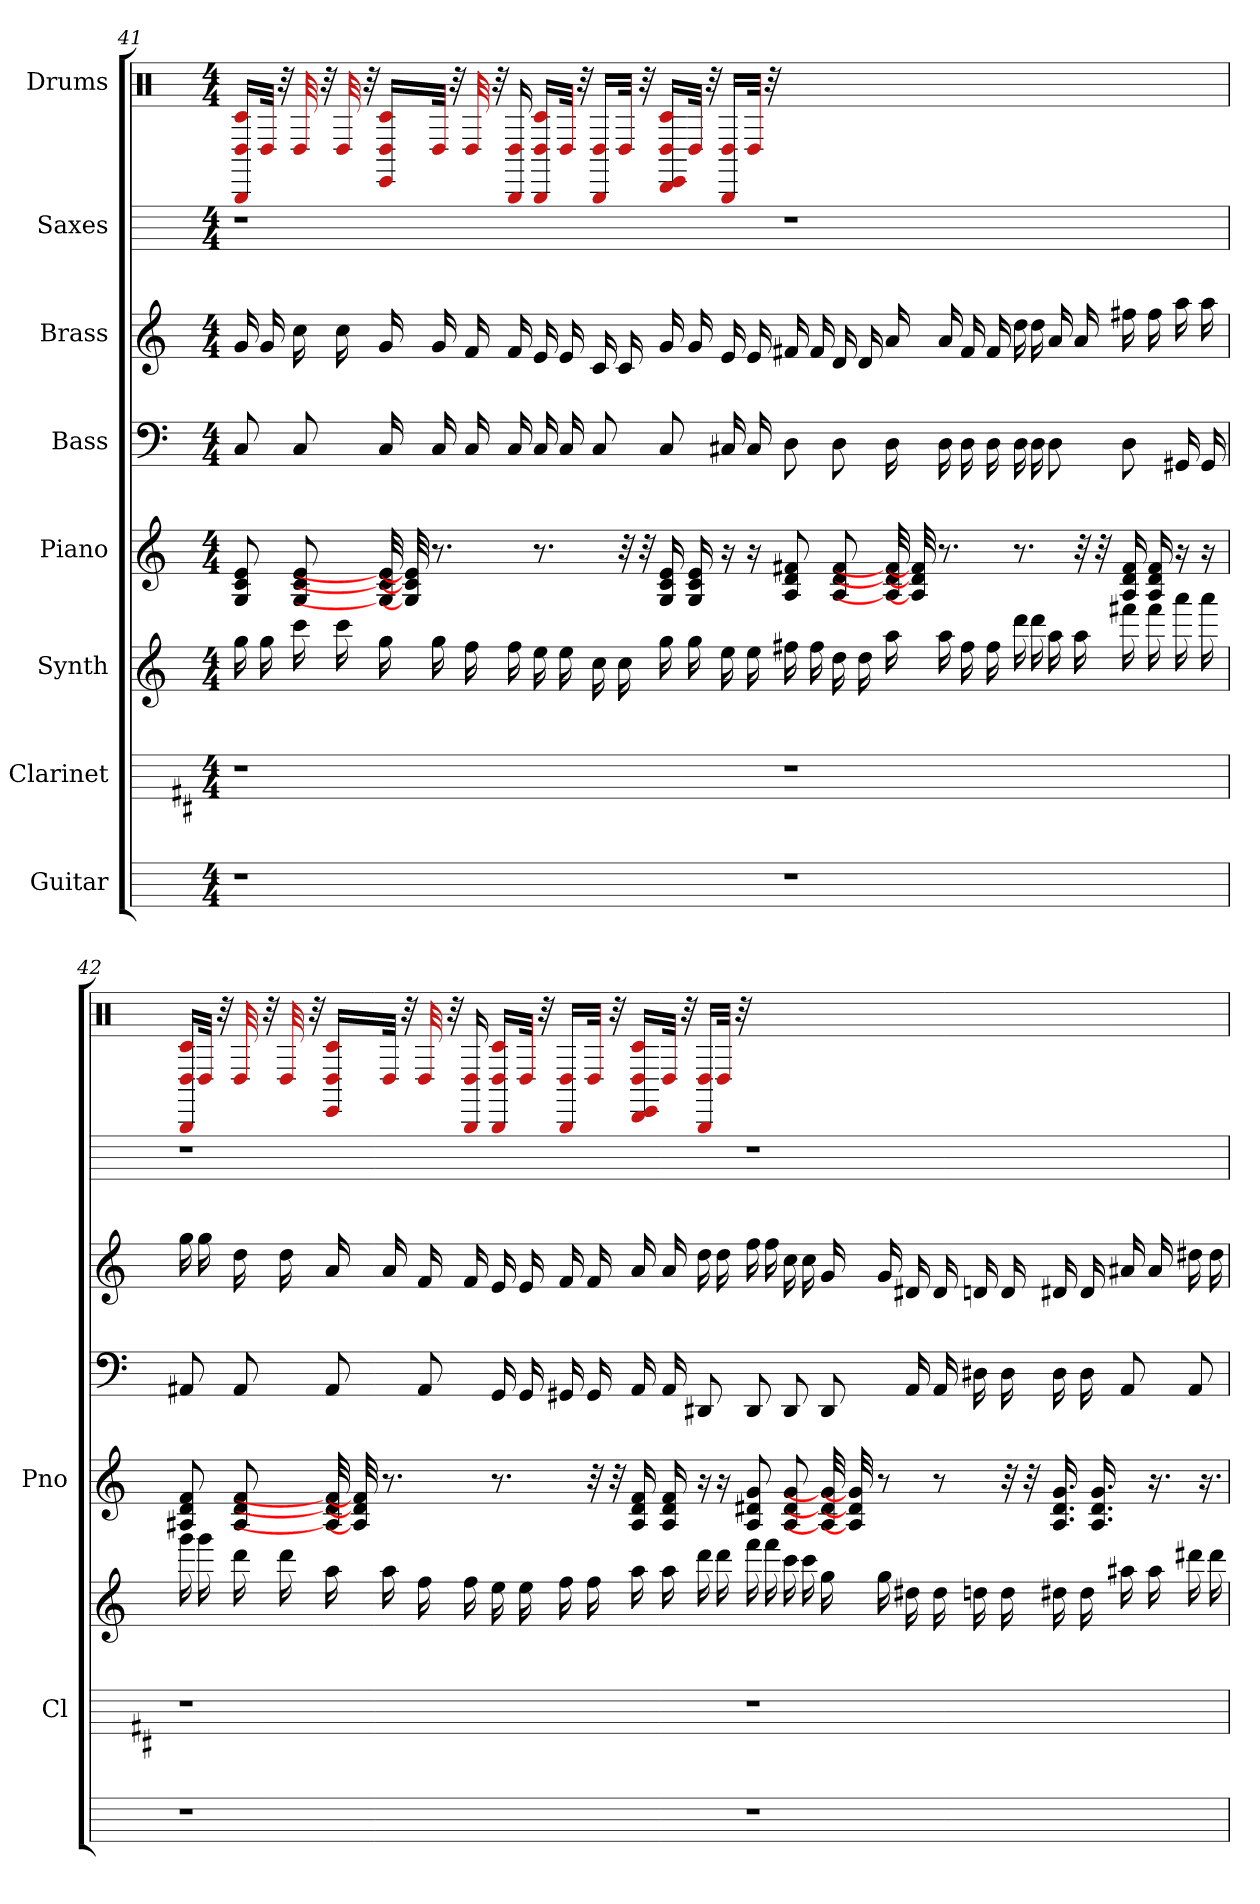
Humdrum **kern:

**kern	**kern	**kern	**kern	**kern	**kern	**kern	**kern
*part8	*part7	*part6	*part5	*part4	*part3	*part2	*part1
*staff8	*staff7	*staff6	*staff5	*staff4	*staff3	*staff2	*staff1
*I"Guitar	*I"Clarinet	*I"Synth	*I"Piano	*I"Bass	*I"Brass	*I"Saxes	*I"Drums
*	*I'Cl	*	*I'Pno	*	*	*	*
*	*	*	*	*	*	*	*clefX
*	*ITrd1c2	*	*	*	*	*ITrd8c14	*
*k[]	*k[]	*k[]	*k[]	*k[]	*k[]	*k[]	*k[]
*M4/4	*M4/4	*M4/4	*M4/4	*M4/4	*M4/4	*M4/4	*M4/4
=41	=41	=41	=41	=41	=41	=41	=41
1r	1r	16gg	8e 8c 8G	8C	16g	1r	16BBB/ 16D#/ 16c/LL
.	.	16gg	.	.	16g	.	32D#/JJk
.	.	.	.	.	.	.	32r
.	.	16ccc	8e 8c 8G	8C	16cc	.	32D#
.	.	.	.	.	.	.	32r
.	.	16ccc	.	.	16cc	.	32D#
.	.	.	.	.	.	.	32r
.	.	16gg	32e] 32c] 32G]	16C	16g	.	16EE/ 16D#/ 16c/LL
.	.	.	32e] 32c] 32G]	.	.	.	.
.	.	16gg	8.r	16C	16g	.	32D#/JJk
.	.	.	.	.	.	.	32r
.	.	16ff	.	16C	16f	.	32D#
.	.	.	.	.	.	.	32r
.	.	16ff	.	16C	16f	.	16BBB 16D#
.	.	16ee	8.r	16C	16e	.	16BBB/ 16D#/ 16c/LL
.	.	16ee	.	16C	16e	.	32D#/JJk
.	.	.	.	.	.	.	32r
.	.	16cc	.	8C	16c	.	16BBB/ 16D#/LL
.	.	16cc	32r	.	16c	.	32D#/JJk
.	.	.	32r	.	.	.	32r
.	.	16gg	16e 16c 16G	8C	16g	.	16DD#/ 16EE/ 16D#/ 16c/LL
.	.	16gg	16e 16c 16G	.	16g	.	32D#/JJk
.	.	.	.	.	.	.	32r
.	.	16ee	16r	16C#	16e	.	16BBB/ 16D#/LL
.	.	16ee	16r	16C#	16e	.	32D#/JJk
.	.	.	.	.	.	.	32r
1r	1r	16ff#	8f# 8d 8A	8D	16f#	1r	1ryy
.	.	16ff#	.	.	16f#	.	.
.	.	16dd	8f# 8d 8A	8D	16d	.	.
.	.	16dd	.	.	16d	.	.
.	.	16aa	32f#] 32d] 32A]	16D	16a	.	.
.	.	.	32f#] 32d] 32A]	.	.	.	.
.	.	16aa	8.r	16D	16a	.	.
.	.	16ff#	.	16D	16f#	.	.
.	.	16ff#	.	16D	16f#	.	.
.	.	16ddd	8.r	16D	16dd	.	.
.	.	16ddd	.	16D	16dd	.	.
.	.	16aa	.	8D	16a	.	.
.	.	16aa	32r	.	16a	.	.
.	.	.	32r	.	.	.	.
.	.	16fff#	16f# 16d 16A	8D	16ff#	.	.
.	.	16fff#	16f# 16d 16A	.	16ff#	.	.
.	.	16aaa	16r	16GG#	16aa	.	.
.	.	16aaa	16r	16GG#	16aa	.	.
=42	=42	=42	=42	=42	=42	=42	=42
1r	1r	16ggg	8f 8d 8A#	8AA#	16gg	1r	16BBB/ 16D#/ 16c/LL
.	.	16ggg	.	.	16gg	.	32D#/JJk
.	.	.	.	.	.	.	32r
.	.	16ddd	8f 8d 8A#	8AA#	16dd	.	32D#
.	.	.	.	.	.	.	32r
.	.	16ddd	.	.	16dd	.	32D#
.	.	.	.	.	.	.	32r
.	.	16aa	32f] 32d] 32A#]	8AA#	16a	.	16EE/ 16D#/ 16c/LL
.	.	.	32f] 32d] 32A#]	.	.	.	.
.	.	16aa	8.r	.	16a	.	32D#/JJk
.	.	.	.	.	.	.	32r
.	.	16ff	.	8AA#	16f	.	32D#
.	.	.	.	.	.	.	32r
.	.	16ff	.	.	16f	.	16BBB 16D#
.	.	16ee	8.r	16GG	16e	.	16BBB/ 16D#/ 16c/LL
.	.	16ee	.	16GG	16e	.	32D#/JJk
.	.	.	.	.	.	.	32r
.	.	16ff	.	16GG#	16f	.	16BBB/ 16D#/LL
.	.	16ff	32r	16GG#	16f	.	32D#/JJk
.	.	.	32r	.	.	.	32r
.	.	16aa	16f 16d 16A#	16AA#	16a	.	16DD#/ 16EE/ 16D#/ 16c/LL
.	.	16aa	16f 16d 16A#	16AA#	16a	.	32D#/JJk
.	.	.	.	.	.	.	32r
.	.	16ddd	16r	8DD#	16dd	.	16BBB/ 16D#/LL
.	.	16ddd	16r	.	16dd	.	32D#/JJk
.	.	.	.	.	.	.	32r
1r	1r	16fff	8g 8d# 8A#	8DD#	16ff	1r	1ryy
.	.	16fff	.	.	16ff	.	.
.	.	16ccc	8g 8d# 8A#	8DD#	16cc	.	.
.	.	16ccc	.	.	16cc	.	.
.	.	16gg	32g] 32d#] 32A#]	8DD#	16g	.	.
.	.	.	32g] 32d#] 32A#]	.	.	.	.
.	.	16gg	8r	.	16g	.	.
.	.	16dd#	.	16AA#	16d#	.	.
.	.	16dd#	8r	16AA#	16d#	.	.
.	.	16dd	.	16D#	16d	.	.
.	.	16dd	32r	16D#	16d	.	.
.	.	.	32r	.	.	.	.
.	.	16dd#	16.g 16.d# 16.A#	16D#	16d#	.	.
.	.	16dd#	.	16D#	16d#	.	.
.	.	.	16.g 16.d# 16.A#	.	.	.	.
.	.	16aa#	.	8AA#	16a#	.	.
.	.	16aa#	16.r	.	16a#	.	.
.	.	16ddd#	.	8AA#	16dd#	.	.
.	.	.	16.r	.	.	.	.
.	.	16ddd#	.	.	16dd#	.	.
=	=	=	=	=	=	=	=
*-	*-	*-	*-	*-	*-	*-	*-
